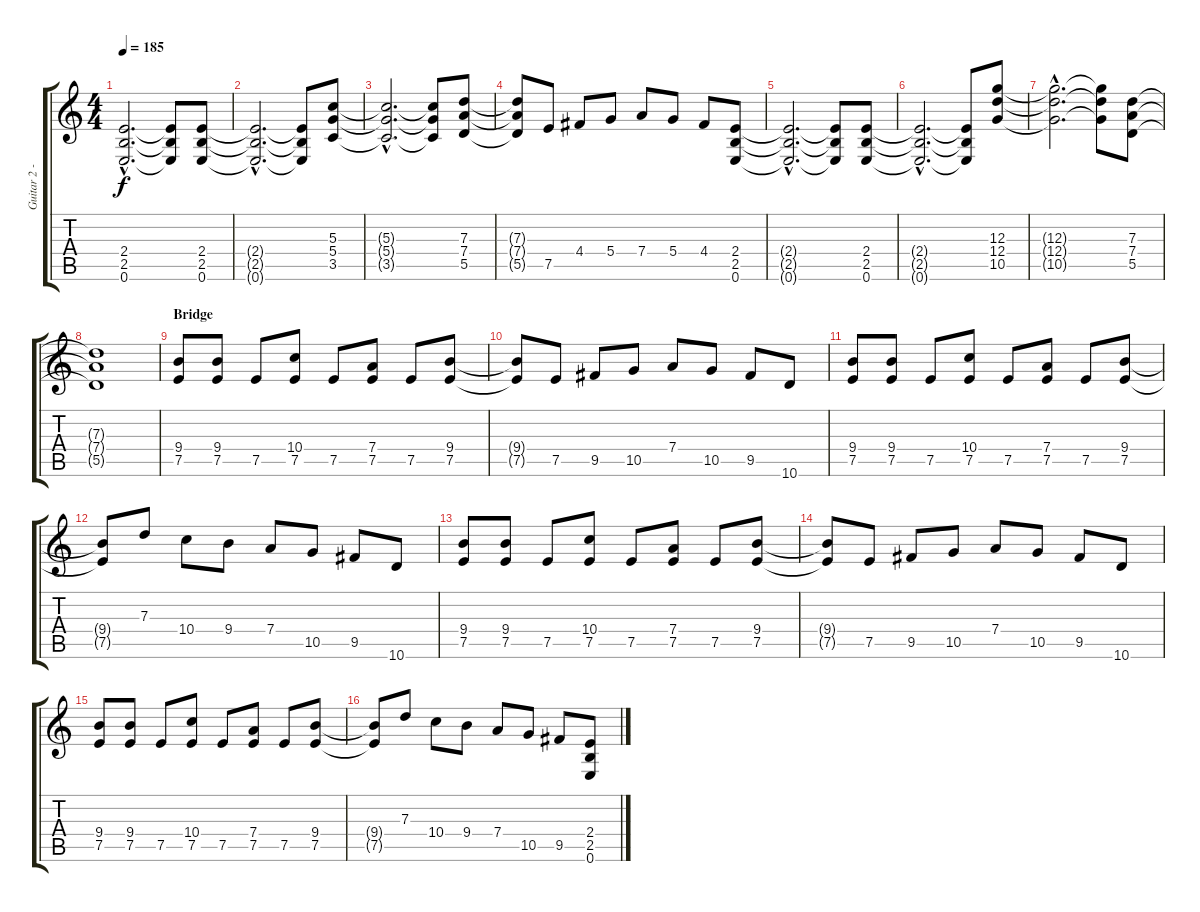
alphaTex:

\track ("Guitar 2 - Smith" "Guitar 2 -") {instrument overdrivenguitar}
\staff {score tabs}
\tuning (E4 B3 G3 D3 A2 E2) {hide}
\ts (4 4)
\section ("" "")
\tempo 185
\clef g2
\ks c
(2.4{hac t} 2.5{hac t} 0.6{hac t}).2{d dy f} (2.4{t} 2.5{t} 0.6{t}).8 (2.4 2.5 0.6).8 |
(2.4{hac t} 2.5{hac t} 0.6{hac t}).2{d} (2.4{t} 2.5{t} 0.6{t}).8 (5.3 5.4 3.5).8 |
(5.3{hac t} 5.4{hac t} 3.5{hac t}).2{d} (5.3{t} 5.4{t} 3.5{t}).8 (7.3 7.4 5.5).8 |
(7.3{t} 7.4{t} 5.5{t}).8 7.5.8 4.4.8 5.4.8 7.4.8 5.4.8 4.4.8 (2.4 2.5 0.6).8 |
(2.4{hac t} 2.5{hac t} 0.6{hac t}).2{d} (2.4{t} 2.5{t} 0.6{t}).8 (2.4 2.5 0.6).8 |
(2.4{hac t} 2.5{hac t} 0.6{hac t}).2{d} (2.4{t} 2.5{t} 0.6{t}).8 (12.3 12.4 10.5).8 |
(12.3{hac t} 12.4{hac t} 10.5{hac t}).2{d} (12.3{t} 12.4{t} 10.5{t}).8 (7.3 7.4 5.5).8 |
(7.3{t} 7.4{t} 5.5{t}).1 |
\section ("" "Bridge")
(9.4 7.5).8 (9.4 7.5).8 7.5.8 (10.4 7.5).8 7.5.8 (7.4 7.5).8 7.5.8 (9.4 7.5).8 |
(9.4{t} 7.5{t}).8 7.5.8 9.5.8 10.5.8 7.4.8 10.5.8 9.5.8 10.6.8 |
(9.4 7.5).8 (9.4 7.5).8 7.5.8 (10.4 7.5).8 7.5.8 (7.4 7.5).8 7.5.8 (9.4 7.5).8 |
(9.4{t} 7.5{t}).8 7.3.8 10.4.8 9.4.8 7.4.8 10.5.8 9.5.8 10.6.8 |
(9.4 7.5).8 (9.4 7.5).8 7.5.8 (10.4 7.5).8 7.5.8 (7.4 7.5).8 7.5.8 (9.4 7.5).8 |
(9.4{t} 7.5{t}).8 7.5.8 9.5.8 10.5.8 7.4.8 10.5.8 9.5.8 10.6.8 |
(9.4 7.5).8 (9.4 7.5).8 7.5.8 (10.4 7.5).8 7.5.8 (7.4 7.5).8 7.5.8 (9.4 7.5).8 |
(9.4{t} 7.5{t}).8 7.3.8 10.4.8 9.4.8 7.4.8 10.5.8 9.5.8 (2.4 2.5 0.6).8
